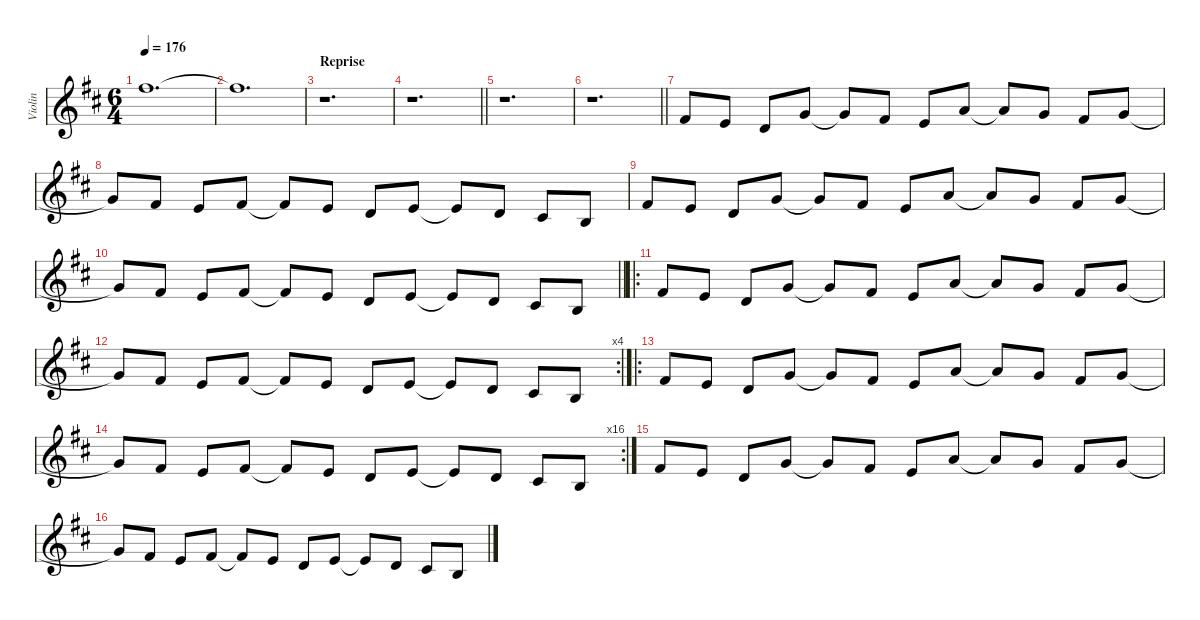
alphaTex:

\hideDynamics
\bracketExtendMode groupsimilarinstruments
\otherSystemsTrackNameOrientation horizontal
\track ("Violin" "Violin") {instrument violin}
\staff {score}
\tuning (E4 B3 G3 D3 A2 E2)
\ts (6 4)
\tempo 176
\clef g2
\ks bminor
14.1{acc #}.1{d dy f beam Down} |
14.1{t acc #}.1{d beam Down} |
\section ("" "Reprise")
r.1{d beam Down} |
\barLineRight lightlight
r.1{d beam Down} |
r.1{d beam Down} |
\barLineRight lightlight
r.1{d beam Down} |
2.1{acc #}.8{beam Up} 5.2{acc forcenatural}.8{beam Up} 3.2{acc forcenatural}.8{beam Up} 3.1{acc forcenatural}.8{beam Up} 3.1{t acc forcenatural}.8{beam Up} 2.1{acc #}.8{beam Up} 5.2{acc forcenatural}.8{beam Up} 5.1{acc forcenatural}.8{beam Up} 5.1{t acc forcenatural}.8{beam Up} 3.1{acc forcenatural}.8{beam Up} 2.1{acc #}.8{beam Up} 3.1{acc forcenatural}.8{beam Up} |
3.1{t acc forcenatural}.8{beam Up} 2.1{acc #}.8{beam Up} 5.2{acc forcenatural}.8{beam Up} 2.1{acc #}.8{beam Up} 2.1{t acc #}.8{beam Up} 5.2{acc forcenatural}.8{beam Up} 3.2{acc forcenatural}.8{beam Up} 5.2{acc forcenatural}.8{beam Up} 5.2{t acc forcenatural}.8{beam Up} 3.2{acc forcenatural}.8{beam Up} 2.2{acc #}.8{beam Up} 4.3{acc forcenatural}.8{beam Up} |
2.1{acc #}.8{beam Up} 5.2{acc forcenatural}.8{beam Up} 3.2{acc forcenatural}.8{beam Up} 3.1{acc forcenatural}.8{beam Up} 3.1{t acc forcenatural}.8{beam Up} 2.1{acc #}.8{beam Up} 5.2{acc forcenatural}.8{beam Up} 5.1{acc forcenatural}.8{beam Up} 5.1{t acc forcenatural}.8{beam Up} 3.1{acc forcenatural}.8{beam Up} 2.1{acc #}.8{beam Up} 3.1{acc forcenatural}.8{beam Up} |
\barLineRight lightlight
3.1{t acc forcenatural}.8{beam Up} 2.1{acc #}.8{beam Up} 5.2{acc forcenatural}.8{beam Up} 2.1{acc #}.8{beam Up} 2.1{t acc #}.8{beam Up} 5.2{acc forcenatural}.8{beam Up} 3.2{acc forcenatural}.8{beam Up} 5.2{acc forcenatural}.8{beam Up} 5.2{t acc forcenatural}.8{beam Up} 3.2{acc forcenatural}.8{beam Up} 2.2{acc #}.8{beam Up} 4.3{acc forcenatural}.8{beam Up} |
\ro
2.1{acc #}.8{beam Up} 5.2{acc forcenatural}.8{beam Up} 3.2{acc forcenatural}.8{beam Up} 3.1{acc forcenatural}.8{beam Up} 3.1{t acc forcenatural}.8{beam Up} 2.1{acc #}.8{beam Up} 5.2{acc forcenatural}.8{beam Up} 5.1{acc forcenatural}.8{beam Up} 5.1{t acc forcenatural}.8{beam Up} 3.1{acc forcenatural}.8{beam Up} 2.1{acc #}.8{beam Up} 3.1{acc forcenatural}.8{beam Up} |
\rc 4
3.1{t acc forcenatural}.8{beam Up} 2.1{acc #}.8{beam Up} 5.2{acc forcenatural}.8{beam Up} 2.1{acc #}.8{beam Up} 2.1{t acc #}.8{beam Up} 5.2{acc forcenatural}.8{beam Up} 3.2{acc forcenatural}.8{beam Up} 5.2{acc forcenatural}.8{beam Up} 5.2{t acc forcenatural}.8{beam Up} 3.2{acc forcenatural}.8{beam Up} 2.2{acc #}.8{beam Up} 4.3{acc forcenatural}.8{beam Up} |
\ro
2.1{acc #}.8{beam Up} 5.2{acc forcenatural}.8{beam Up} 3.2{acc forcenatural}.8{beam Up} 3.1{acc forcenatural}.8{beam Up} 3.1{t acc forcenatural}.8{beam Up} 2.1{acc #}.8{beam Up} 5.2{acc forcenatural}.8{beam Up} 5.1{acc forcenatural}.8{beam Up} 5.1{t acc forcenatural}.8{beam Up} 3.1{acc forcenatural}.8{beam Up} 2.1{acc #}.8{beam Up} 3.1{acc forcenatural}.8{beam Up} |
\rc 16
3.1{t acc forcenatural}.8{beam Up} 2.1{acc #}.8{beam Up} 5.2{acc forcenatural}.8{beam Up} 2.1{acc #}.8{beam Up} 2.1{t acc #}.8{beam Up} 5.2{acc forcenatural}.8{beam Up} 3.2{acc forcenatural}.8{beam Up} 5.2{acc forcenatural}.8{beam Up} 5.2{t acc forcenatural}.8{beam Up} 3.2{acc forcenatural}.8{beam Up} 2.2{acc #}.8{beam Up} 4.3{acc forcenatural}.8{beam Up} |
2.1{acc #}.8{beam Up} 5.2{acc forcenatural}.8{beam Up} 3.2{acc forcenatural}.8{beam Up} 3.1{acc forcenatural}.8{beam Up} 3.1{t acc forcenatural}.8{beam Up} 2.1{acc #}.8{beam Up} 5.2{acc forcenatural}.8{beam Up} 5.1{acc forcenatural}.8{beam Up} 5.1{t acc forcenatural}.8{beam Up} 3.1{acc forcenatural}.8{beam Up} 2.1{acc #}.8{beam Up} 3.1{acc forcenatural}.8{beam Up} |
3.1{t acc forcenatural}.8{beam Up} 2.1{acc #}.8{beam Up} 5.2{acc forcenatural}.8{beam Up} 2.1{acc #}.8{beam Up} 2.1{t acc #}.8{beam Up} 5.2{acc forcenatural}.8{beam Up} 3.2{acc forcenatural}.8{beam Up} 5.2{acc forcenatural}.8{beam Up} 5.2{t acc forcenatural}.8{beam Up} 3.2{acc forcenatural}.8{beam Up} 2.2{acc #}.8{beam Up} 4.3{acc forcenatural}.8{beam Up}
